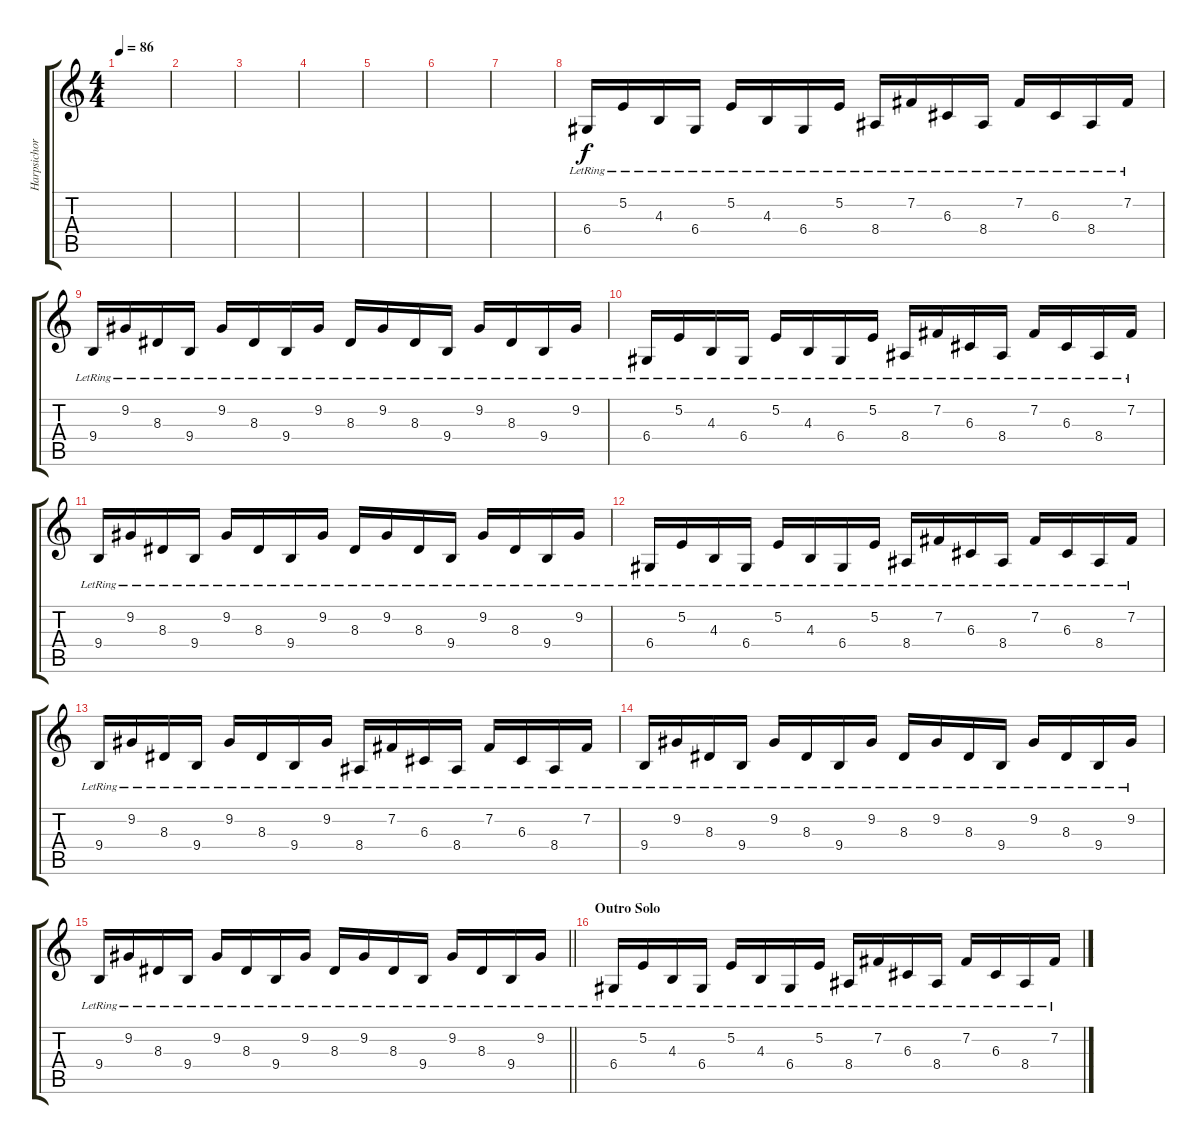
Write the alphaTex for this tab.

\track ("Harpsichord" "Harpsichor") {instrument harpsichord}
\staff {score tabs}
\tuning (E4 B3 G3 D3 A2 E2) {hide}
\ts (4 4)
\tempo 86
\clef g2
\ks c
|
|
|
|
|
|
|
6.4{lr}.16 5.2{lr}.16 4.3{lr}.16 6.4{lr}.16 5.2{lr}.16 4.3{lr}.16 6.4{lr}.16 5.2{lr}.16 8.4{lr}.16 7.2{lr}.16 6.3{lr}.16 8.4{lr}.16 7.2{lr}.16 6.3{lr}.16 8.4{lr}.16 7.2{lr}.16 |
9.4{lr}.16 9.2{lr}.16 8.3{lr}.16 9.4{lr}.16 9.2{lr}.16 8.3{lr}.16 9.4{lr}.16 9.2{lr}.16 8.3{lr}.16 9.2{lr}.16 8.3{lr}.16 9.4{lr}.16 9.2{lr}.16 8.3{lr}.16 9.4{lr}.16 9.2{lr}.16 |
6.4{lr}.16 5.2{lr}.16 4.3{lr}.16 6.4{lr}.16 5.2{lr}.16 4.3{lr}.16 6.4{lr}.16 5.2{lr}.16 8.4{lr}.16 7.2{lr}.16 6.3{lr}.16 8.4{lr}.16 7.2{lr}.16 6.3{lr}.16 8.4{lr}.16 7.2{lr}.16 |
9.4{lr}.16 9.2{lr}.16 8.3{lr}.16 9.4{lr}.16 9.2{lr}.16 8.3{lr}.16 9.4{lr}.16 9.2{lr}.16 8.3{lr}.16 9.2{lr}.16 8.3{lr}.16 9.4{lr}.16 9.2{lr}.16 8.3{lr}.16 9.4{lr}.16 9.2{lr}.16 |
6.4{lr}.16 5.2{lr}.16 4.3{lr}.16 6.4{lr}.16 5.2{lr}.16 4.3{lr}.16 6.4{lr}.16 5.2{lr}.16 8.4{lr}.16 7.2{lr}.16 6.3{lr}.16 8.4{lr}.16 7.2{lr}.16 6.3{lr}.16 8.4{lr}.16 7.2{lr}.16 |
9.4{lr}.16 9.2{lr}.16 8.3{lr}.16 9.4{lr}.16 9.2{lr}.16 8.3{lr}.16 9.4{lr}.16 9.2{lr}.16 8.4{lr}.16 7.2{lr}.16 6.3{lr}.16 8.4{lr}.16 7.2{lr}.16 6.3{lr}.16 8.4{lr}.16 7.2{lr}.16 |
9.4{lr}.16 9.2{lr}.16 8.3{lr}.16 9.4{lr}.16 9.2{lr}.16 8.3{lr}.16 9.4{lr}.16 9.2{lr}.16 8.3{lr}.16 9.2{lr}.16 8.3{lr}.16 9.4{lr}.16 9.2{lr}.16 8.3{lr}.16 9.4{lr}.16 9.2{lr}.16 |
\barLineRight lightlight
9.4{lr}.16 9.2{lr}.16 8.3{lr}.16 9.4{lr}.16 9.2{lr}.16 8.3{lr}.16 9.4{lr}.16 9.2{lr}.16 8.3{lr}.16 9.2{lr}.16 8.3{lr}.16 9.4{lr}.16 9.2{lr}.16 8.3{lr}.16 9.4{lr}.16 9.2{lr}.16 |
\section ("" "Outro Solo")
6.4{lr}.16 5.2{lr}.16 4.3{lr}.16 6.4{lr}.16 5.2{lr}.16 4.3{lr}.16 6.4{lr}.16 5.2{lr}.16 8.4{lr}.16 7.2{lr}.16 6.3{lr}.16 8.4{lr}.16 7.2{lr}.16 6.3{lr}.16 8.4{lr}.16 7.2{lr}.16
